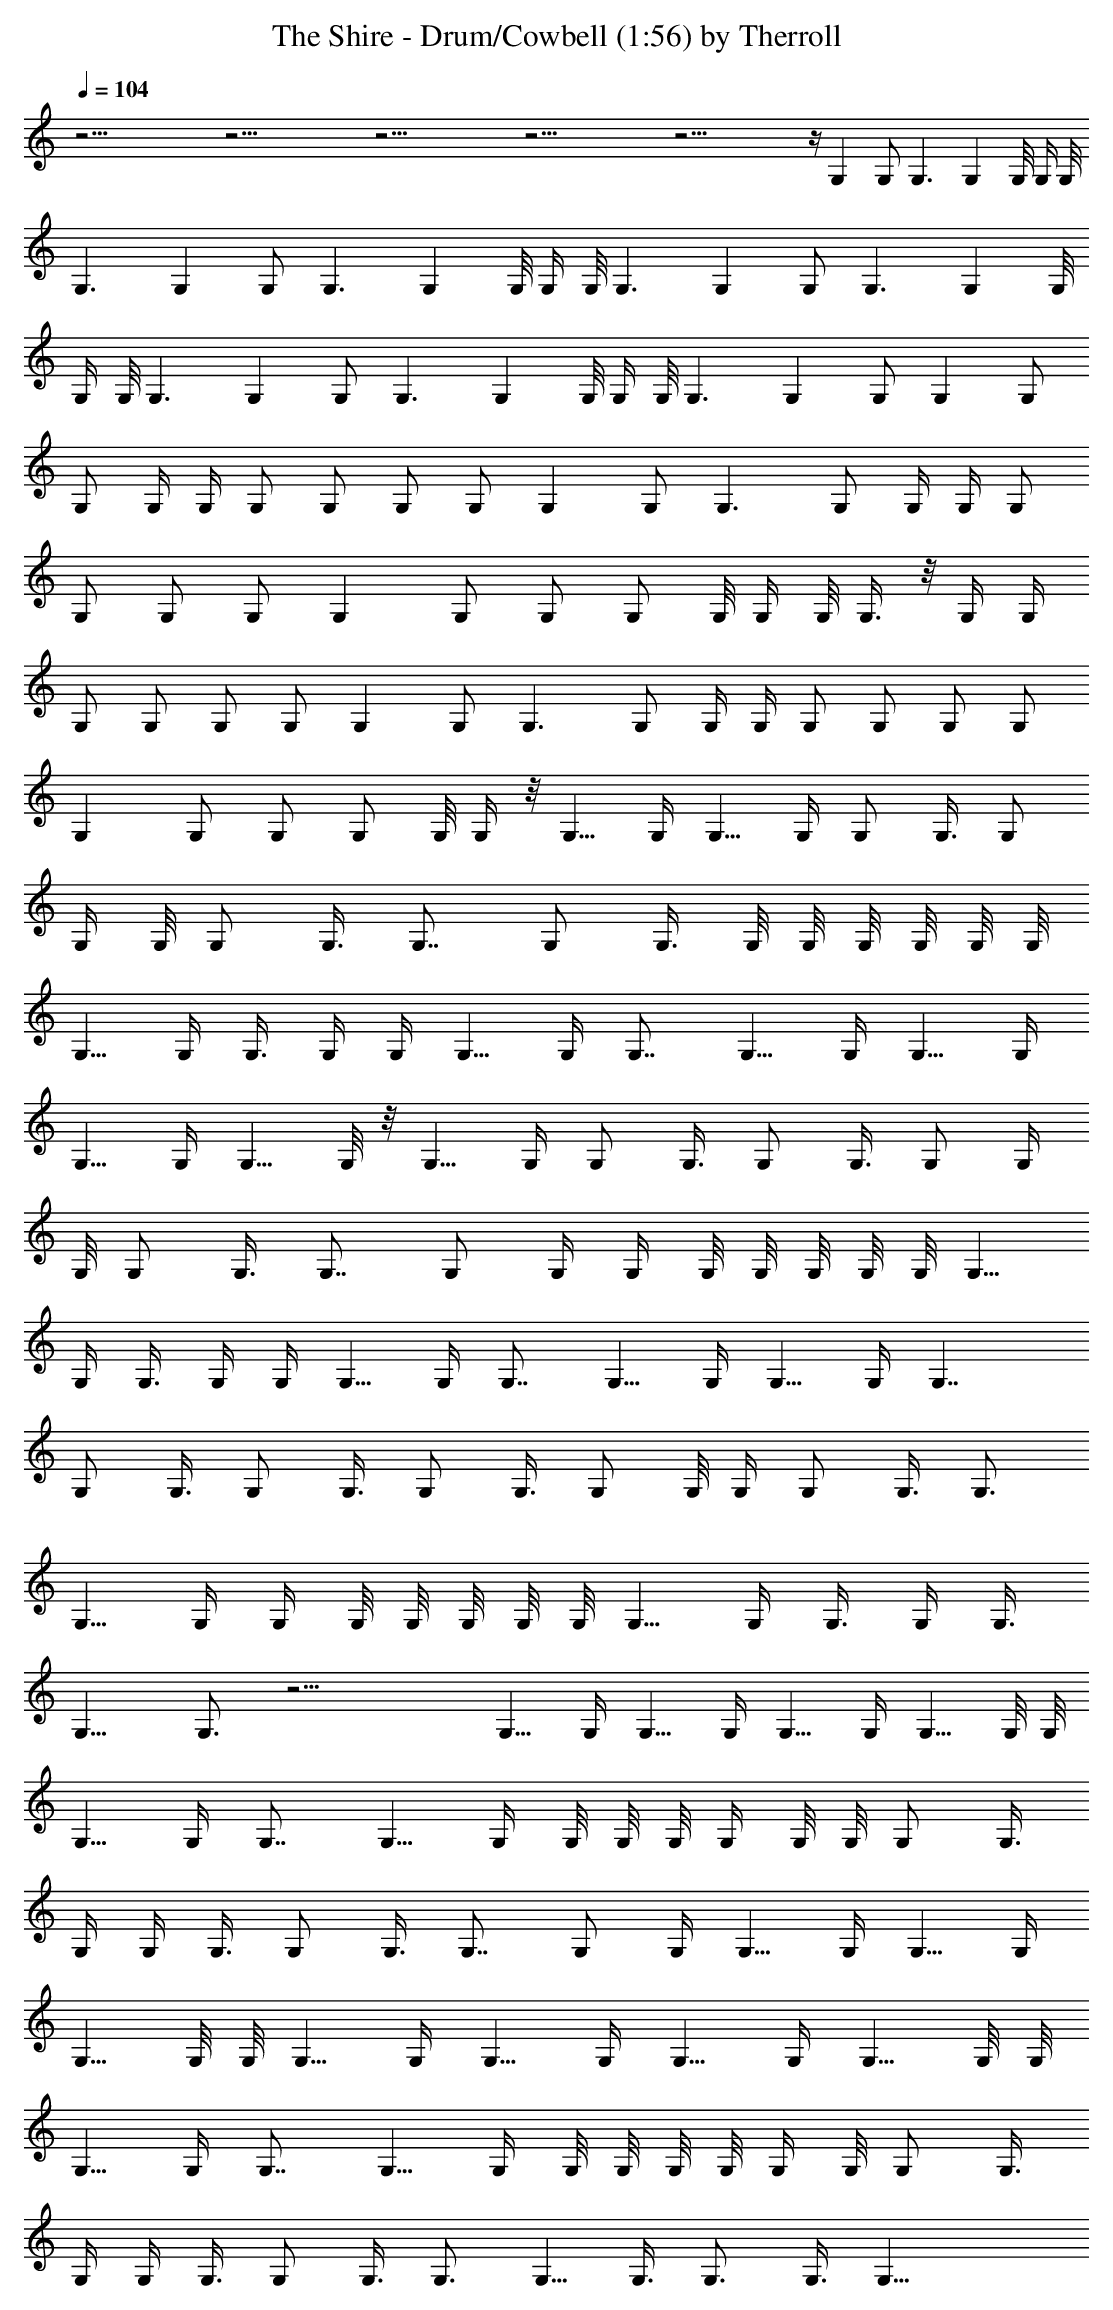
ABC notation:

X:1
T:The Shire - Drum/Cowbell (1:56) by Therroll
L:1/4
Q:104
K:C
z55/4 z55/4 z55/4 z55/4 z55/4 z/4 G, G,/2 G,3/2 G, G,/8 G,/4 G,/8
G,3/2 G, G,/2 G,3/2 G, G,/8 G,/4 G,/8 G,3/2 G, G,/2 G,3/2 G, G,/8
G,/4 G,/8 G,3/2 G, G,/2 G,3/2 G, G,/8 G,/4 G,/8 G,3/2 G, G,/2 G, G,/2
G,/2 G,/4 G,/4 G,/2 G,/2 G,/2 G,/2 G, G,/2 G,3/2 G,/2 G,/4 G,/4 G,/2
G,/2 G,/2 G,/2 G, G,/2 G,/2 G,/2 G,/8 G,/4 G,/8 G,3/8 z/8 G,/4 G,/4
G,/2 G,/2 G,/2 G,/2 G, G,/2 G,3/2 G,/2 G,/4 G,/4 G,/2 G,/2 G,/2 G,/2
G, G,/2 G,/2 G,/2 G,/8 G,/4 z/8 G,5/8 G,/4 G,5/8 G,/4 G,/2 G,3/8 G,/2
G,/4 G,/8 G,/2 G,3/8 G,7/8 G,/2 G,3/8 G,/8 G,/8 G,/8 G,/8 G,/8 G,/8
G,5/8 G,/4 G,3/8 G,/4 G,/4 G,5/8 G,/4 G,7/8 G,5/8 G,/4 G,5/8 G,/4
G,5/8 G,/4 G,5/8 G,/8 z/8 G,5/8 G,/4 G,/2 G,3/8 G,/2 G,3/8 G,/2 G,/4
G,/8 G,/2 G,3/8 G,7/8 G,/2 G,/4 G,/4 G,/8 G,/8 G,/8 G,/8 G,/8 G,5/8
G,/4 G,3/8 G,/4 G,/4 G,5/8 G,/4 G,7/8 G,5/8 G,/4 G,5/8 G,/4 G,7/4
G,/2 G,3/8 G,/2 G,3/8 G,/2 G,3/8 G,/2 G,/8 G,/4 G,/2 G,3/8 G,3/4
G,5/8 G,/4 G,/4 G,/8 G,/8 G,/8 G,/8 G,/8 G,5/8 G,/4 G,3/8 G,/4 G,3/8
G,11/8 G,3/4 z19/4 G,5/8 G,/4 G,5/8 G,/4 G,5/8 G,/4 G,5/8 G,/8 G,/8
G,5/8 G,/4 G,7/8 G,5/8 G,/4 G,/8 G,/8 G,/8 G,/4 G,/8 G,/8 G,/2 G,3/8
G,/4 G,/4 G,3/8 G,/2 G,3/8 G,7/8 G,/2 G,/4 G,5/8 G,/4 G,5/8 G,/4
G,5/8 G,/8 G,/8 G,5/8 G,/4 G,5/8 G,/4 G,5/8 G,/4 G,5/8 G,/8 G,/8
G,5/8 G,/4 G,7/8 G,5/8 G,/4 G,/8 G,/8 G,/8 G,/8 G,/4 G,/8 G,/2 G,3/8
G,/4 G,/4 G,3/8 G,/2 G,3/8 G,3/4 G,5/8 G,3/8 G,3/4 G,3/8 G,25/8
